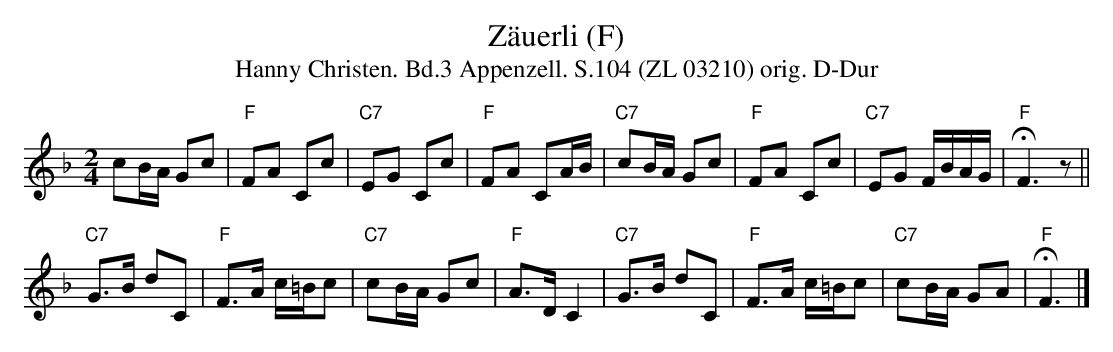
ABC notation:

X:1
T:Zäuerli (F)
T:Hanny Christen. Bd.3 Appenzell. S.104 (ZL 03210) orig. D-Dur
M:2/4
L:1/8
K:Fmaj
cB/2A/2 Gc | "F"FA Cc | "C7"EG Cc | "F"FA CA/2B/2 | \
"C7"cB/2A/2 Gc | "F"FA Cc | "C7"EG F/2B/2A/2G/2 | !fermata!"F"F3 z ||
"C7"G>B dC | "F"F>A c/2=B/2c | "C7"cB/2A/2 Gc | "F"A>D C2 | "C7"G>B dC | "F"F>A c/2=B/2c | "C7"cB/2A/2 GA |"F"!fermata!F3 |]
